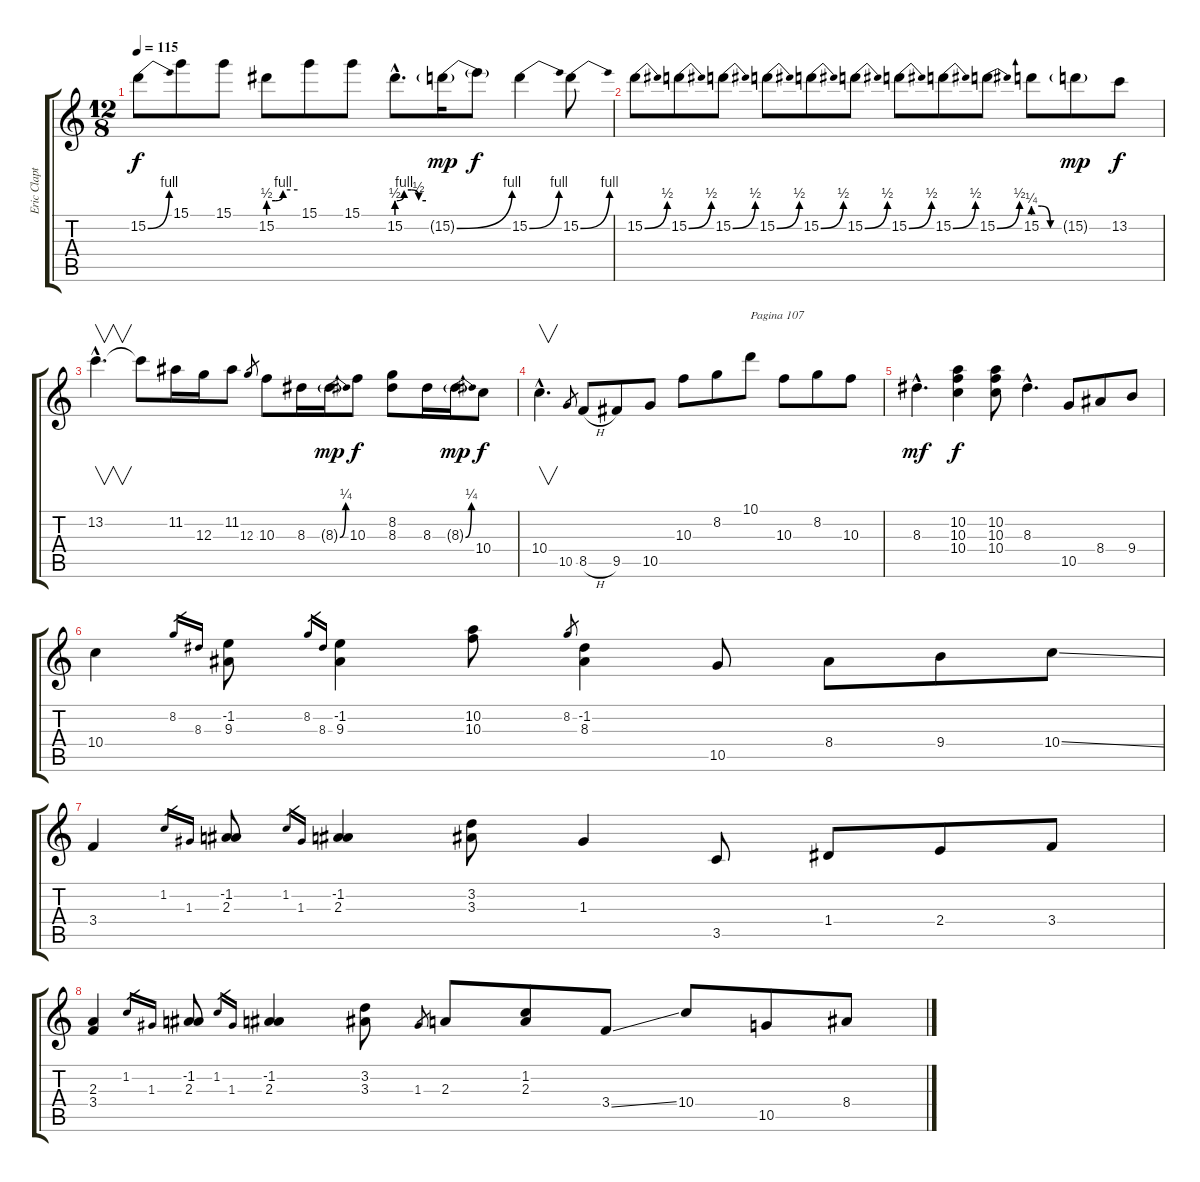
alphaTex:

\track ("Eric Clapton Lead Guitar" "Eric Clapt") {instrument electricguitarclean}
\staff {score tabs}
\tuning (E4 B3 G3 D3 A2 E2) {hide}
\ts (12 8)
\tempo 115
\clef g2
\ks c
15.2{be (bend 0 0 60 4)}.8{dy f} 15.1.8 15.1.8 15.2{be (custom 0 2 15 2 30 4 60 4)}.8 15.1.8 15.1.8 15.2{be (custom 0 2 15 4 30 4 45 2 60 2) hac}.8{d} 15.2{be (bend 0 0 60 4) g}.16{dy mp} 15.2{t}.8{dy f} 15.2{be (bend 0 0 60 4)}.4 15.2{be (bend 0 0 60 4)}.8 |
15.2{be (bend 0 0 60 2)}.8 15.2{be (bend 0 0 60 2)}.8 15.2{be (bend 0 0 60 2)}.8 15.2{be (bend 0 0 60 2)}.8 15.2{be (bend 0 0 60 2)}.8 15.2{be (bend 0 0 60 2)}.8 15.2{be (bend 0 0 60 2)}.8 15.2{be (bend 0 0 60 2)}.8 15.2{be (bend 0 0 60 2)}.8 15.2{be (custom 0 1 20 1 40 0 60 0)}.8 15.2{g}.8{dy mp} 13.2.8{dy f} |
13.2{hac}.4{v d} 13.2{t}.8 11.2.16 12.3.16 11.2.8 12.3.8{gr} 10.3.8 8.3.16 8.3{be (bend 0 0 60 1) g}.16{dy mp} 10.3.8{dy f} (8.2 8.3).8 8.3.16 8.3{be (bend 0 0 60 1) g}.16{dy mp} 10.4.8{dy f} |
10.4{hac}.4{v d} 10.5.8{gr} 8.5{h}.8 9.5.8 10.5.8 10.3.8 8.2.8 10.1.8{txt "Pagina 107"} 10.3.8 8.2.8 10.3.8 |
8.3{hac}.4{d dy mf} (10.2 10.3 10.4).4{dy f} (10.2 10.3 10.4).8 8.3{hac}.4{d} 10.5.8 8.4.8 9.4.8 |
10.4.4 8.2.16{gr} 8.3.16{gr} (-1.2 9.3).8 8.2.16{gr} 8.3.16{gr} (-1.2 9.3).4 (10.2 10.3).8 8.2.8{gr} (-1.2 8.3).4 10.5.8 8.4.8 9.4.8 10.4{ss}.8 |
3.4.4 1.2.16{gr} 1.3.16{gr} (-1.2 2.3).8 1.2.16{gr} 1.3.16{gr} (-1.2 2.3).4 (3.2 3.3).8 1.3.4 3.5.8 1.4.8 2.4.8 3.4.8 |
(2.3 3.4).4 1.2.16{gr} 1.3.16{gr} (-1.2 2.3).8 1.2.16{gr} 1.3.16{gr} (-1.2 2.3).4 (3.2 3.3).8 1.3.8{gr} 2.3.8 (1.2 2.3).8 3.4{ss}.8 10.4.8 10.5.8 8.4{h}.8
